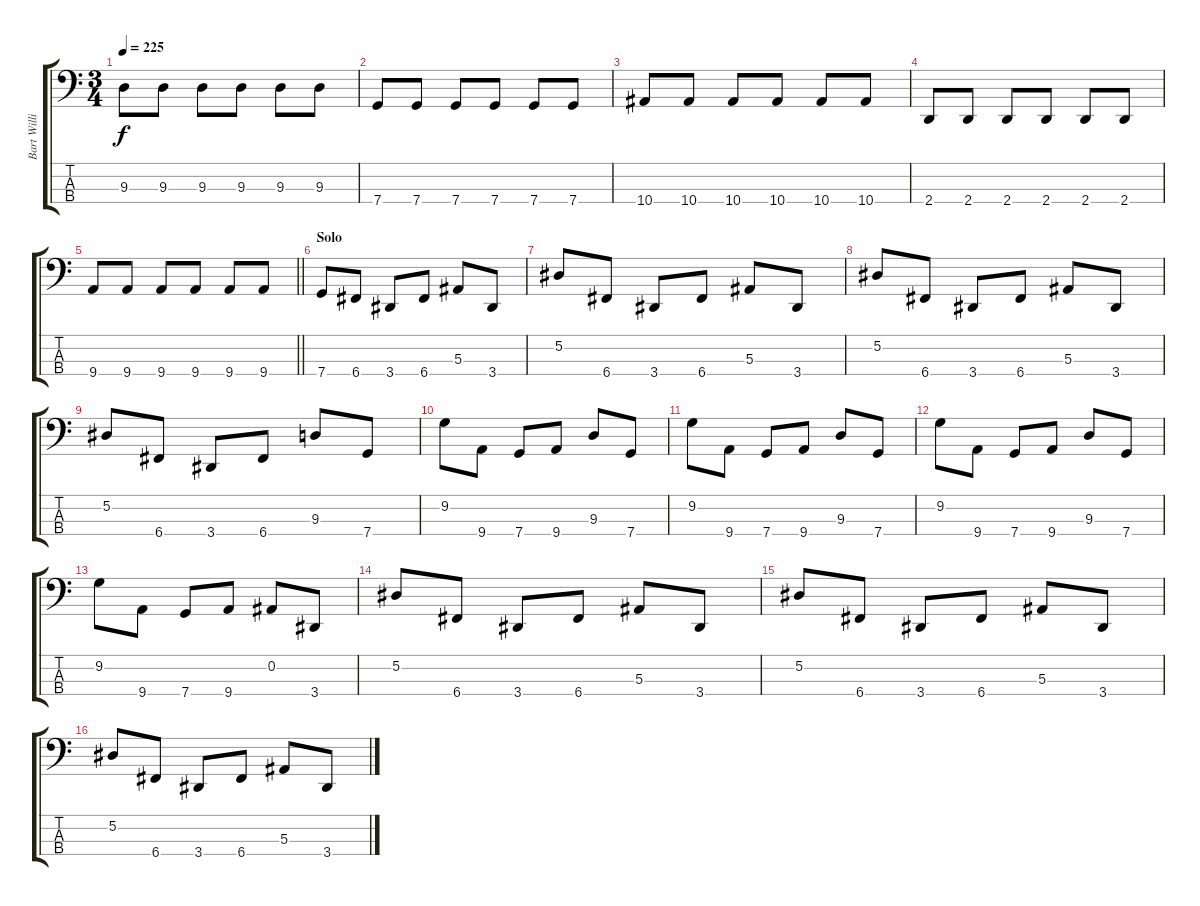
\track ("Bart Williams" "Bart Willi") {instrument electricbassfinger}
\staff {score tabs}
\tuning (Eb2 Bb1 F1 C1) {hide}
\ts (3 4)
\tempo 225
\clef f4
\ks c
9.3.8{dy f} 9.3.8 9.3.8 9.3.8 9.3.8 9.3.8 |
7.4.8 7.4.8 7.4.8 7.4.8 7.4.8 7.4.8 |
10.4.8 10.4.8 10.4.8 10.4.8 10.4.8 10.4.8 |
2.4.8 2.4.8 2.4.8 2.4.8 2.4.8 2.4.8 |
\barLineRight lightlight
9.4.8 9.4.8 9.4.8 9.4.8 9.4.8 9.4.8 |
\section ("" "Solo")
7.4.8 6.4.8 3.4.8 6.4.8 5.3.8 3.4.8 |
5.2.8 6.4.8 3.4.8 6.4.8 5.3.8 3.4.8 |
5.2.8 6.4.8 3.4.8 6.4.8 5.3.8 3.4.8 |
5.2.8 6.4.8 3.4.8 6.4.8 9.3.8 7.4.8 |
9.2.8 9.4.8 7.4.8 9.4.8 9.3.8 7.4.8 |
9.2.8 9.4.8 7.4.8 9.4.8 9.3.8 7.4.8 |
9.2.8 9.4.8 7.4.8 9.4.8 9.3.8 7.4.8 |
9.2.8 9.4.8 7.4.8 9.4.8 0.2.8 3.4.8 |
5.2.8 6.4.8 3.4.8 6.4.8 5.3.8 3.4.8 |
5.2.8 6.4.8 3.4.8 6.4.8 5.3.8 3.4.8 |
5.2.8 6.4.8 3.4.8 6.4.8 5.3.8 3.4.8
